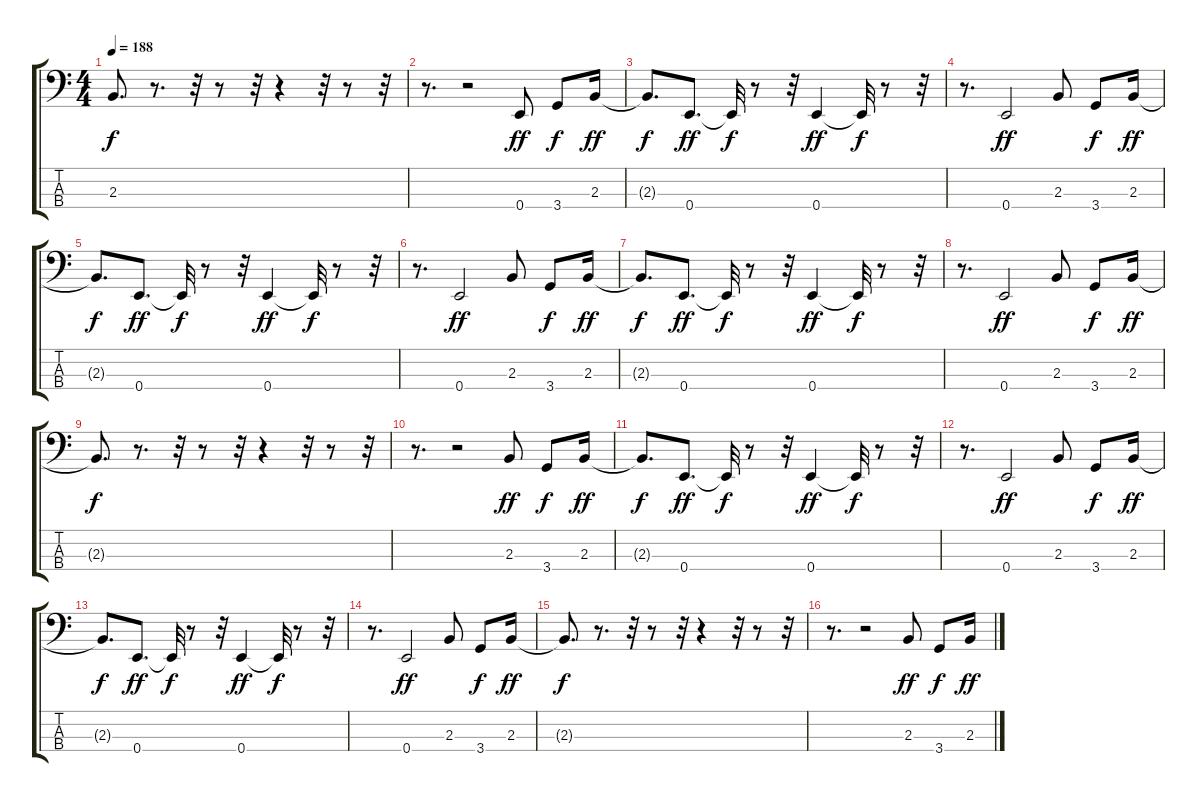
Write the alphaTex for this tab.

\track "" {instrument synthbass1}
\staff {score tabs}
\tuning (G2 D2 A1 E1) {hide}
\ts (4 4)
\tempo 188
\clef f4
\ks c
2.3{t}.8{d dy f} r.8{d} r.32 r.8 r.32 r.4 r.32 r.8 r.32 |
r.8{d} r.2 0.4.8{dy ff} 3.4.8{dy f} 2.3.16{dy ff} |
2.3{t}.8{d dy f} 0.4.8{d dy ff} 0.4{t}.32{dy f} r.8 r.32 0.4.4{dy ff} 0.4{t}.32{dy f} r.8 r.32 |
r.8{d} 0.4.2{dy ff} 2.3.8 3.4.8{dy f} 2.3.16{dy ff} |
2.3{t}.8{d dy f} 0.4.8{d dy ff} 0.4{t}.32{dy f} r.8 r.32 0.4.4{dy ff} 0.4{t}.32{dy f} r.8 r.32 |
r.8{d} 0.4.2{dy ff} 2.3.8 3.4.8{dy f} 2.3.16{dy ff} |
2.3{t}.8{d dy f} 0.4.8{d dy ff} 0.4{t}.32{dy f} r.8 r.32 0.4.4{dy ff} 0.4{t}.32{dy f} r.8 r.32 |
r.8{d} 0.4.2{dy ff} 2.3.8 3.4.8{dy f} 2.3.16{dy ff} |
2.3{t}.8{d dy f} r.8{d} r.32 r.8 r.32 r.4 r.32 r.8 r.32 |
r.8{d} r.2 2.3.8{dy ff} 3.4.8{dy f} 2.3.16{dy ff} |
2.3{t}.8{d dy f} 0.4.8{d dy ff} 0.4{t}.32{dy f} r.8 r.32 0.4.4{dy ff} 0.4{t}.32{dy f} r.8 r.32 |
r.8{d} 0.4.2{dy ff} 2.3.8 3.4.8{dy f} 2.3.16{dy ff} |
2.3{t}.8{d dy f} 0.4.8{d dy ff} 0.4{t}.32{dy f} r.8 r.32 0.4.4{dy ff} 0.4{t}.32{dy f} r.8 r.32 |
r.8{d} 0.4.2{dy ff} 2.3.8 3.4.8{dy f} 2.3.16{dy ff} |
2.3{t}.8{d dy f} r.8{d} r.32 r.8 r.32 r.4 r.32 r.8 r.32 |
r.8{d} r.2 2.3.8{dy ff} 3.4.8{dy f} 2.3.16{dy ff}
